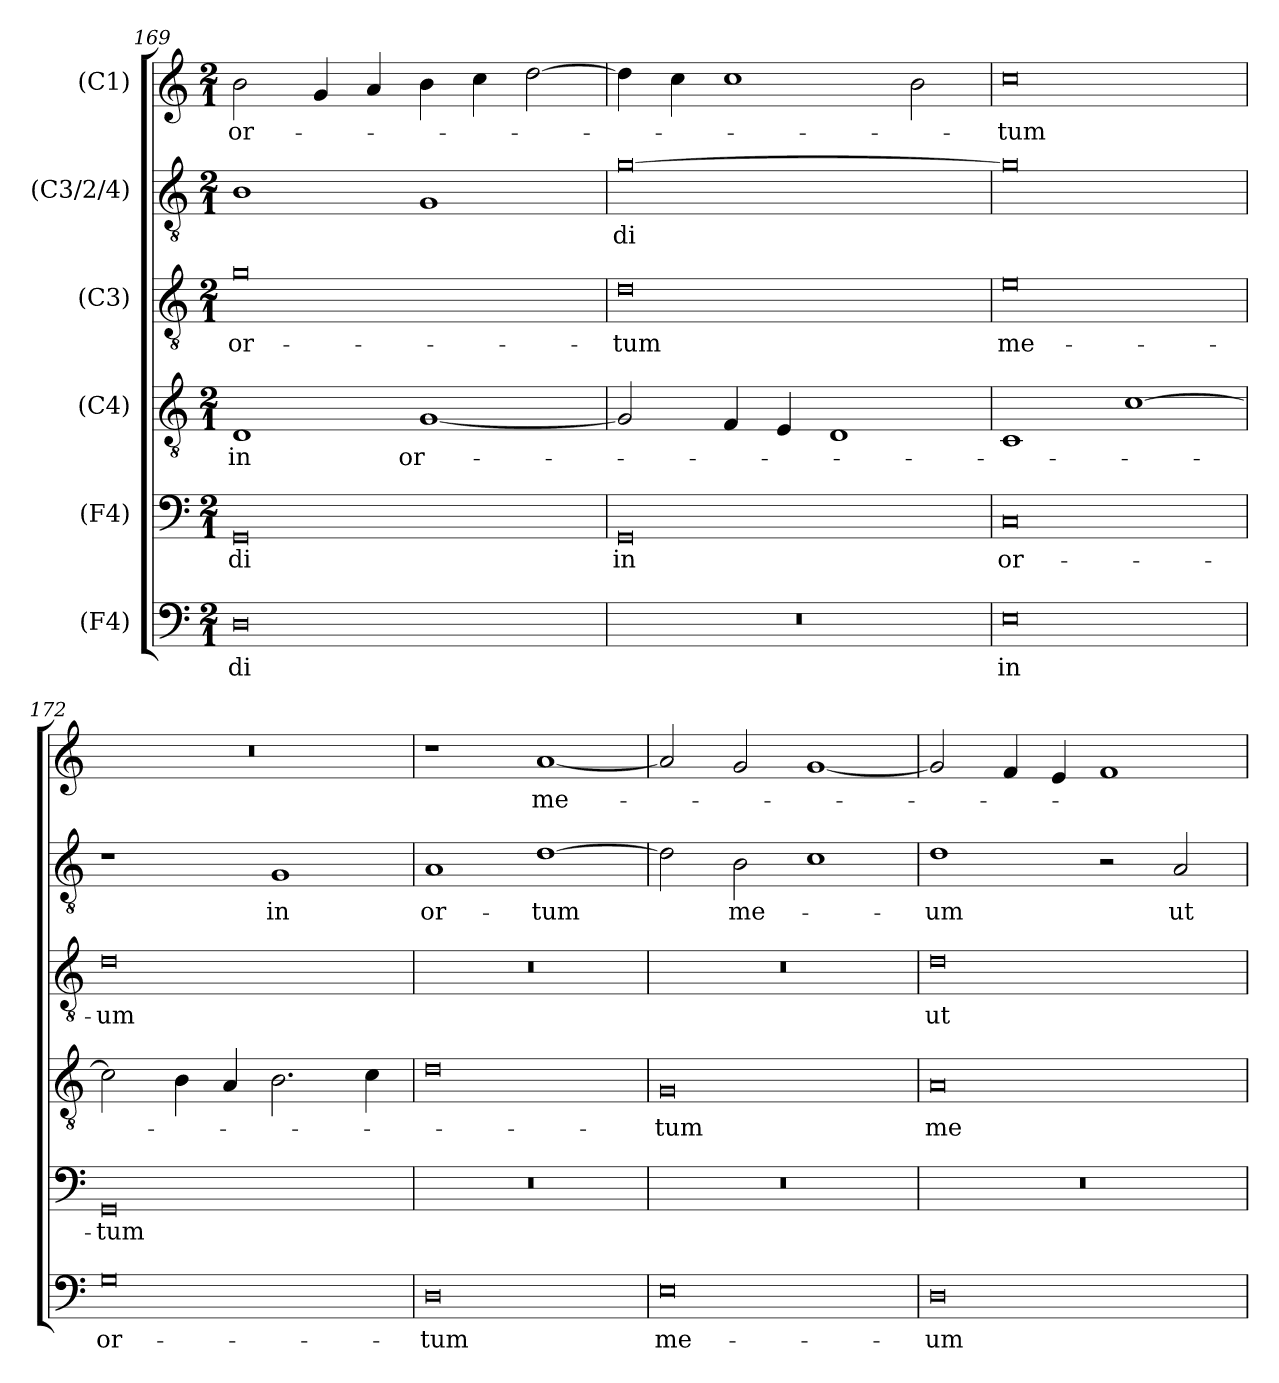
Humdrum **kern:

**kern	**text	**kern	**text	**kern	**text	**kern	**text	**kern	**text	**kern	**text
*part6	*part6	*part5	*part5	*part4	*part4	*part3	*part3	*part2	*part2	*part1	*part1
*staff6	*staff6	*staff5	*staff5	*staff4	*staff4	*staff3	*staff3	*staff2	*staff2	*staff1	*staff1
*I"(F4)	*	*I"(F4)	*	*I"(C4)	*	*I"(C3)	*	*I"(C3/2/4)	*	*I"(C1)	*
*clefF4	*	*clefF4	*	*clefGv2	*	*clefGv2	*	*clefGv2	*	*clefG2	*
*	*	*	*	*	*	*ITrd7c12	*	*	*	*	*
*k[]	*	*k[]	*	*k[]	*	*k[]	*	*k[]	*	*k[]	*
*C:	*	*C:	*	*C:	*	*C:	*	*C:	*	*C:	*
*M2/1	*	*M2/1	*	*M2/1	*	*M2/1	*	*M2/1	*	*M2/1	*
=169	=169	=169	=169	=169	=169	=169	=169	=169	=169	=169	=169
!	!LO:LY:b:color=#000000	!	!	!	!	!	!	!	!	!	!
!	!	!	!LO:LY:b:color=#000000	!	!	!	!	!	!	!	!
!	!	!	!	!	!LO:LY:b:color=#000000	!	!	!	!	!	!
!	!	!	!	!	!	!	!LO:LY:b:color=#000000	!	!	!	!
!	!	!	!	!	!	!	!	!	!	!	!LO:LY:b:color=#000000
0Di	-di	0GGi	-di	1Di	in	0Gi	or-	1Bi	.	2bi\	or-
.	.	.	.	.	.	.	.	.	.	4gi/	.
.	.	.	.	.	.	.	.	.	.	4ai/	.
!	!	!	!	!	!LO:LY:b:color=#000000	!	!	!	!	!	!
.	.	.	.	[1Gi	or-	.	.	1Gi	.	4bi\	.
.	.	.	.	.	.	.	.	.	.	4cci\	.
.	.	.	.	.	.	.	.	.	.	[2ddi\	.
!!LO:LB:g=z
=170	=170	=170	=170	=170	=170	=170	=170	=170	=170	=170	=170
!LO:N:vis=1	!	!	!	!	!	!	!	!	!	!	!
!	!	!	!LO:LY:b:color=#000000	!	!	!	!	!	!	!	!
!	!	!	!	!	!	!	!LO:LY:b:color=#000000	!	!	!	!
!	!	!	!	!	!	!	!	!	!LO:LY:b:color=#000000	!	!
0r	.	0GGi	in	2Gi/]	.	0Di	-tum	[0gi	-di	4ddi\]	.
.	.	.	.	.	.	.	.	.	.	4cci\	.
.	.	.	.	4Fi/	.	.	.	.	.	1cci	.
.	.	.	.	4Ei/	.	.	.	.	.	.	.
.	.	.	.	1Di	.	.	.	.	.	.	.
.	.	.	.	.	.	.	.	.	.	2bi\	.
=171	=171	=171	=171	=171	=171	=171	=171	=171	=171	=171	=171
!	!LO:LY:b:color=#000000	!	!	!	!	!	!	!	!	!	!
!	!	!	!LO:LY:b:color=#000000	!	!	!	!	!	!	!	!
!	!	!	!	!	!	!	!LO:LY:b:color=#000000	!	!	!	!
!	!	!	!	!	!	!	!	!	!	!	!LO:LY:b:color=#000000
0Ei	in	0Ci	or-	1Ci	.	0Ei	me-	0gi]	.	0cci	-tum
.	.	.	.	[1ci	.	.	.	.	.	.	.
=172	=172	=172	=172	=172	=172	=172	=172	=172	=172	=172	=172
!	!LO:LY:b:color=#000000	!	!	!	!	!	!	!	!	!	!
!	!	!	!LO:LY:b:color=#000000	!	!	!	!	!	!	!	!
!	!	!	!	!	!	!	!LO:LY:b:color=#000000	!	!	!LO:N:vis=1	!
0Gi	or-	0GGi	-tum	2ci\]	.	0Di	-um	1r	.	0r	.
.	.	.	.	4Bi\	.	.	.	.	.	.	.
.	.	.	.	4Ai/	.	.	.	.	.	.	.
!	!	!	!	!	!	!	!	!	!LO:LY:b:color=#000000	!	!
.	.	.	.	2.Bi\	.	.	.	1Gi	in	.	.
.	.	.	.	4ci\	.	.	.	.	.	.	.
=173	=173	=173	=173	=173	=173	=173	=173	=173	=173	=173	=173
!	!LO:LY:b:color=#000000	!LO:N:vis=1	!	!	!	!LO:N:vis=1	!	!	!	!	!
!	!	!	!	!	!	!	!	!	!LO:LY:b:color=#000000	!	!
0Di	-tum	0r	.	0di	.	0r	.	1Ai	or-	1r	.
!	!	!	!	!	!	!	!	!	!LO:LY:b:color=#000000	!	!
!	!	!	!	!	!	!	!	!	!	!	!LO:LY:b:color=#000000
.	.	.	.	.	.	.	.	[1di	-tum	[1ai	me-
=174	=174	=174	=174	=174	=174	=174	=174	=174	=174	=174	=174
!	!LO:LY:b:color=#000000	!LO:N:vis=1	!	!	!	!	!	!	!	!	!
!	!	!	!	!	!LO:LY:b:color=#000000	!LO:N:vis=1	!	!	!	!	!
0Ei	me-	0r	.	0Gi	-tum	0r	.	2di\]	.	2ai/]	.
!	!	!	!	!	!	!	!	!	!LO:LY:b:color=#000000	!	!
.	.	.	.	.	.	.	.	2Bi\	me-	2gi/	.
.	.	.	.	.	.	.	.	1ci	.	[1gi	.
=175	=175	=175	=175	=175	=175	=175	=175	=175	=175	=175	=175
!	!LO:LY:b:color=#000000	!LO:N:vis=1	!	!	!	!	!	!	!	!	!
!	!	!	!	!	!LO:LY:b:color=#000000	!	!	!	!	!	!
!	!	!	!	!	!	!	!LO:LY:b:color=#000000	!	!	!	!
!	!	!	!	!	!	!	!	!	!LO:LY:b:color=#000000	!	!
0Di	-um	0r	.	0Ai	me-	0Di	ut	1di	-um	2gi/]	.
.	.	.	.	.	.	.	.	.	.	4fi/	.
.	.	.	.	.	.	.	.	.	.	4ei/	.
.	.	.	.	.	.	.	.	2r	.	1fi	.
!	!	!	!	!	!	!	!	!	!LO:LY:b:color=#000000	!	!
.	.	.	.	.	.	.	.	2Ai/	ut	.	.
=	=	=	=	=	=	=	=	=	=	=	=
*-	*-	*-	*-	*-	*-	*-	*-	*-	*-	*-	*-
